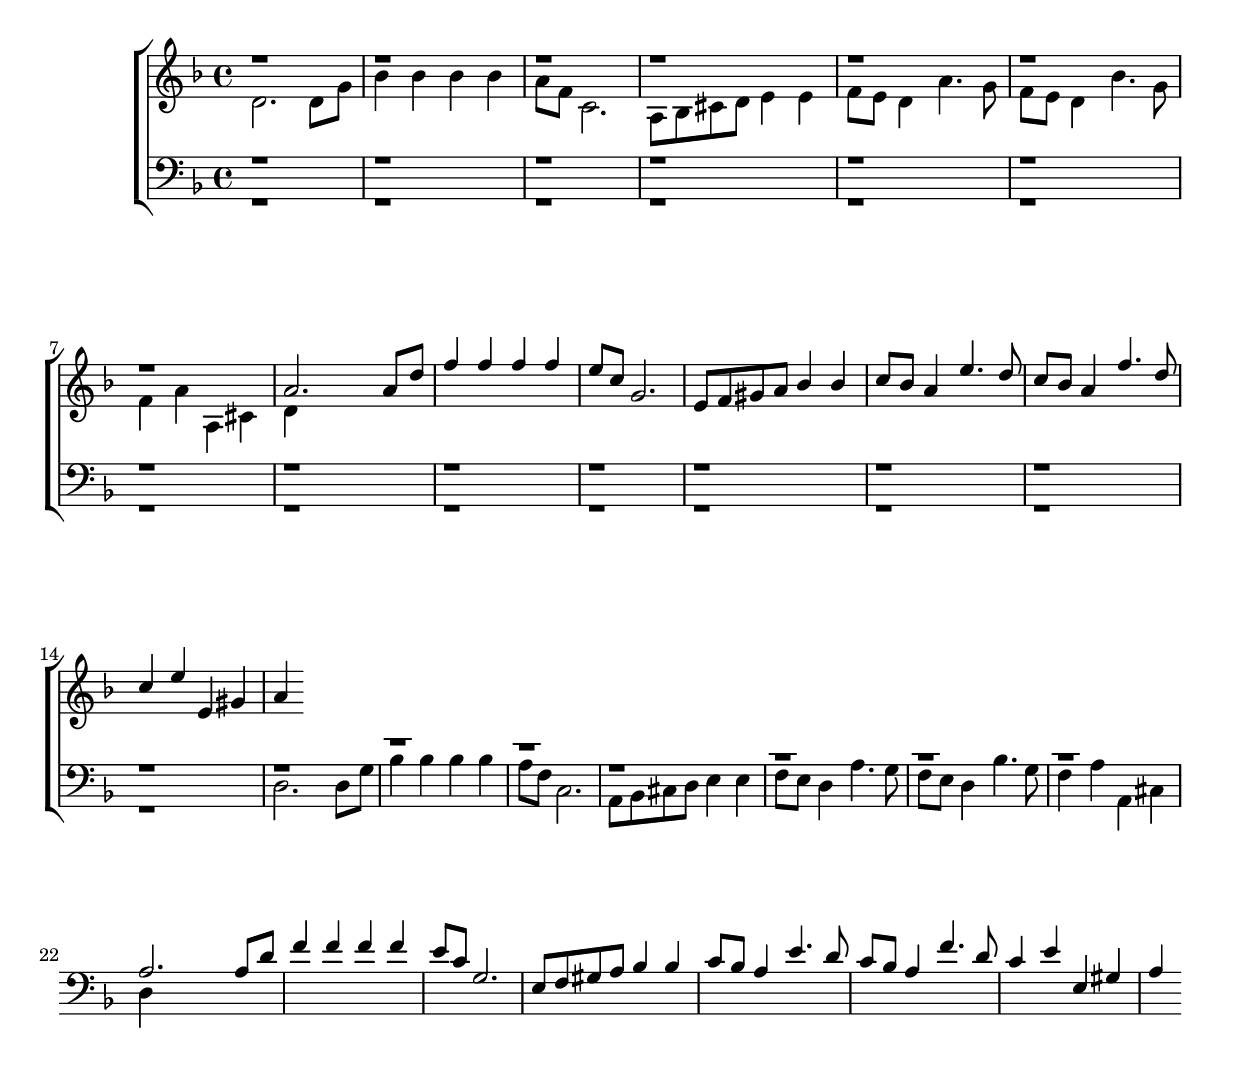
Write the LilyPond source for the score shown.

\paper {
  top-system-spacing #'basic-distance = #10
  score-system-spacing #'basic-distance = #20
  system-system-spacing #'basic-distance = #20
  last-bottom-spacing #'basic-distance = #10
}

global = {
  \key d \minor
  \time 4/4
}

sopMusic = 
\relative c' {
r1 r r r  r r r a'2. a8 d f4 f f f e8 c g2. e8 f gis a bes4 bes c8 bes a4 e'4. d8 c bes a4 f'4. d8 c4 e e, gis a
}

sopWords = \lyricmode {
}

altoMusic = \relative c' {
d2. d8 g bes4 bes bes bes a8 f c2. a8 bes cis d e4 e f8 e d4 a'4. g8 f e d4 bes'4. g8 f4 a a, cis d 
}
altoWords = \lyricmode {
}

tenorMusic = \relative c' {
r1 r r r r r r r r r r r r r r r r r r r r  a2. a8 d f4 f f f e8 c g2. e8 f gis a bes4 bes c8 bes a4 e'4. d8 c bes a4 f'4. d8 c4 e e, gis a 

}
tenorWords = \lyricmode {
}

bassMusic = \relative c {
r1 r r r r r r r r r r r r r d2. d8 g bes4 bes bes bes a8 f c2. a8 bes cis d e4 e f8 e d4 a'4. g8 f e d4 bes'4. g8 f4 a a, cis d 

}
bassWords = \lyricmode {
}

\score {
  \new ChoirStaff <<
    \new Lyrics = "sopranos" \with {
      % this is needed for lyrics above a staff
      \override VerticalAxisGroup.staff-affinity = #DOWN
    }
    \new Staff = "women" <<
      \new Voice = "sopranos" {
        \voiceOne
        << \global \sopMusic >>
      }
      \new Voice = "altos" {
        \voiceTwo
        << \global \altoMusic >>
      }
    >>
    \new Lyrics = "altos"
    \new Lyrics = "tenors" \with {
      % this is needed for lyrics above a staff
      \override VerticalAxisGroup.staff-affinity = #DOWN
    }
    \new Staff = "men" <<
      \clef bass
      \new Voice = "tenors" {
        \voiceOne
        << \global \tenorMusic >>
      }
      \new Voice = "basses" {
        \voiceTwo << \global \bassMusic >>
      }
    >>
    \new Lyrics = "basses"
    \context Lyrics = "sopranos" \lyricsto "sopranos" \sopWords
    \context Lyrics = "altos" \lyricsto "altos" \altoWords
    \context Lyrics = "tenors" \lyricsto "tenors" \tenorWords
    \context Lyrics = "basses" \lyricsto "basses" \bassWords
  >>
  \layout{}
  \midi{    \tempo 2 = 120
}
}